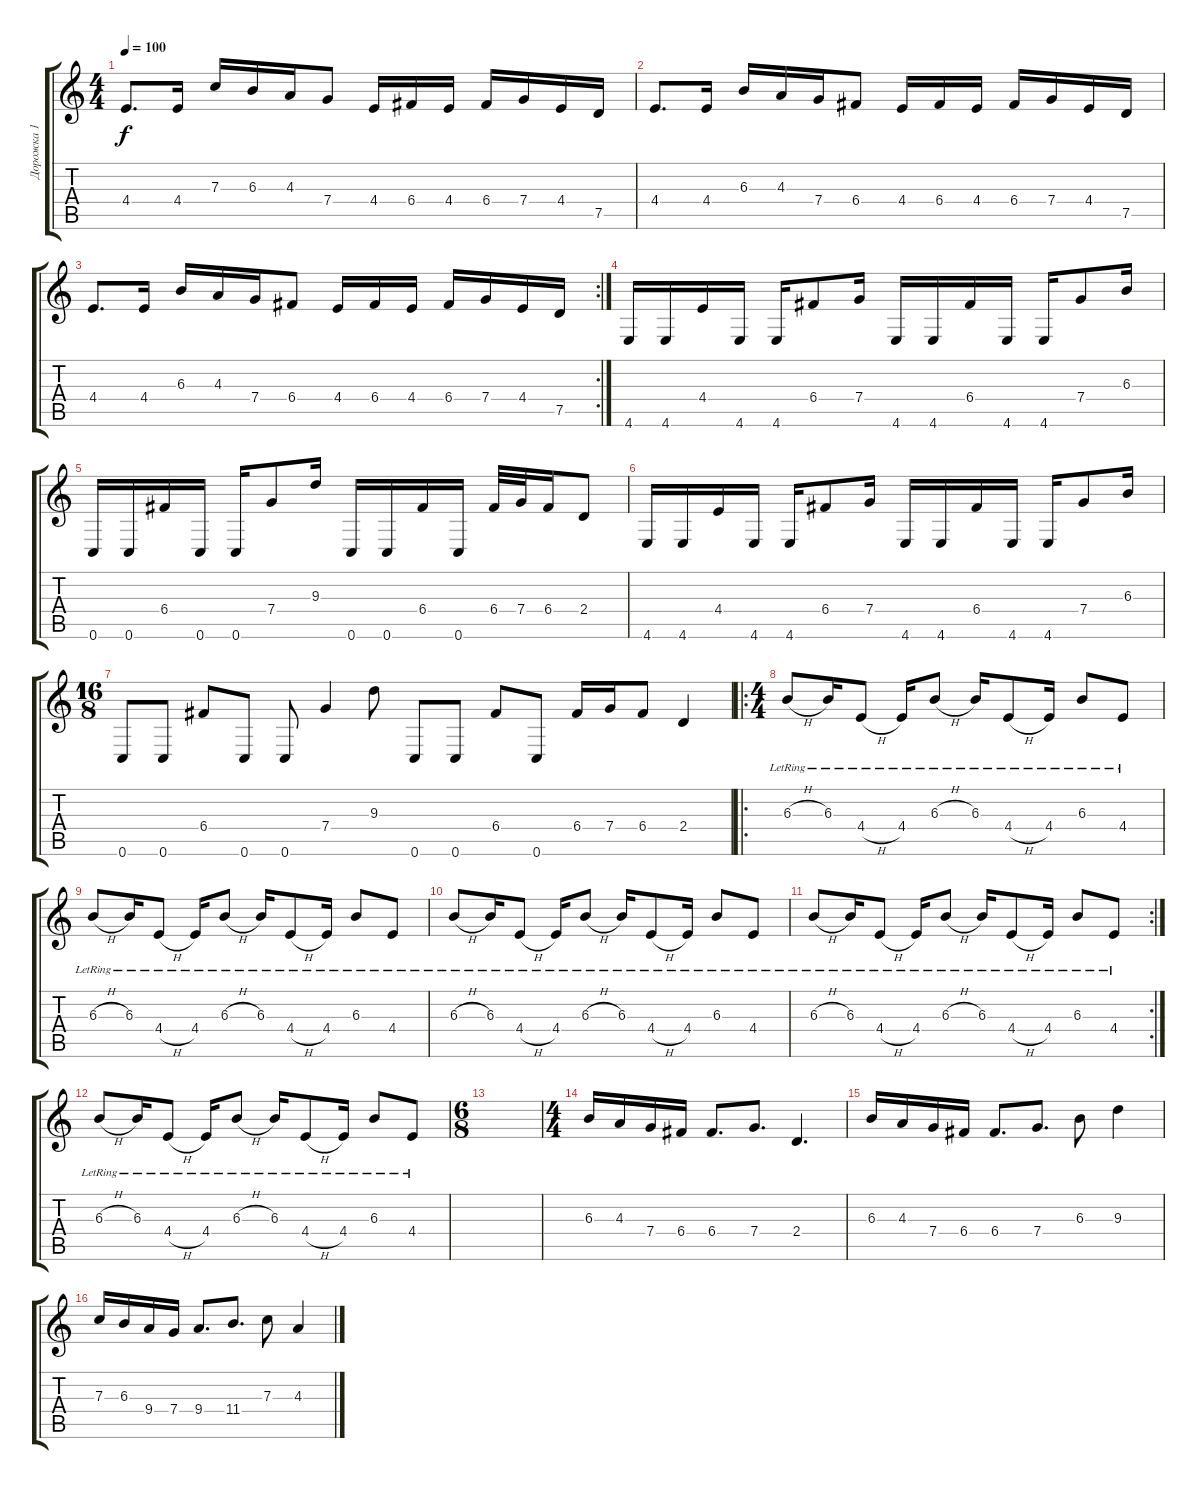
\track ("Дорожка 1" "Дорожка 1") {instrument distortionguitar}
\staff {score tabs}
\tuning (D4 A3 F3 C3 G2 C2) {hide}
\ts (4 4)
\tempo 100
\clef g2
\ks c
4.4.8{d dy f} 4.4.16 7.3.16 6.3.16 4.3.16 7.4.8 4.4.16 6.4.16 4.4.16 6.4.16 7.4.16 4.4.16 7.5.16 |
4.4.8{d} 4.4.16 6.3.16 4.3.16 7.4.16 6.4.8 4.4.16 6.4.16 4.4.16 6.4.16 7.4.16 4.4.16 7.5.16 |
\rc 2
4.4.8{d} 4.4.16 6.3.16 4.3.16 7.4.16 6.4.8 4.4.16 6.4.16 4.4.16 6.4.16 7.4.16 4.4.16 7.5.16 |
4.6.16 4.6.16 4.4.16 4.6.16 4.6.16 6.4.8 7.4.16 4.6.16 4.6.16 6.4.16 4.6.16 4.6.16 7.4.8 6.3.16 |
0.6.16 0.6.16 6.4.16 0.6.16 0.6.16 7.4.8 9.3.16 0.6.16 0.6.16 6.4.16 0.6.16 6.4.32 7.4.32 6.4.16 2.4.8 |
4.6.16 4.6.16 4.4.16 4.6.16 4.6.16 6.4.8 7.4.16 4.6.16 4.6.16 6.4.16 4.6.16 4.6.16 7.4.8 6.3.16 |
\ts (16 8)
0.6.8 0.6.8 6.4.8 0.6.8 0.6.8 7.4.4 9.3.8 0.6.8 0.6.8 6.4.8 0.6.8 6.4.16 7.4.16 6.4.8 2.4.4 |
\ro
\ts (4 4)
6.3{h lr}.8 6.3{lr}.16 4.4{h lr}.8 4.4{lr}.16 6.3{h lr}.8 6.3{lr}.16 4.4{h lr}.8 4.4{lr}.16 6.3{lr}.8 4.4{lr}.8 |
6.3{h lr}.8 6.3{lr}.16 4.4{h lr}.8 4.4{lr}.16 6.3{h lr}.8 6.3{lr}.16 4.4{h lr}.8 4.4{lr}.16 6.3{lr}.8 4.4{lr}.8 |
6.3{h lr}.8 6.3{lr}.16 4.4{h lr}.8 4.4{lr}.16 6.3{h lr}.8 6.3{lr}.16 4.4{h lr}.8 4.4{lr}.16 6.3{lr}.8 4.4{lr}.8 |
\rc 2
6.3{h lr}.8 6.3{lr}.16 4.4{h lr}.8 4.4{lr}.16 6.3{h lr}.8 6.3{lr}.16 4.4{h lr}.8 4.4{lr}.16 6.3{lr}.8 4.4{lr}.8 |
6.3{h lr}.8 6.3{lr}.16 4.4{h lr}.8 4.4{lr}.16 6.3{h lr}.8 6.3{lr}.16 4.4{h lr}.8 4.4{lr}.16 6.3{lr}.8 4.4{lr}.8 |
\ts (6 8)
|
\ts (4 4)
6.3.16 4.3.16 7.4.16 6.4.16 6.4.8{d} 7.4.8{d} 2.4.4{d} |
6.3.16 4.3.16 7.4.16 6.4.16 6.4.8{d} 7.4.8{d} 6.3.8 9.3.4 |
7.3.16 6.3.16 9.4.16 7.4.16 9.4.8{d} 11.4.8{d} 7.3.8 4.3.4
